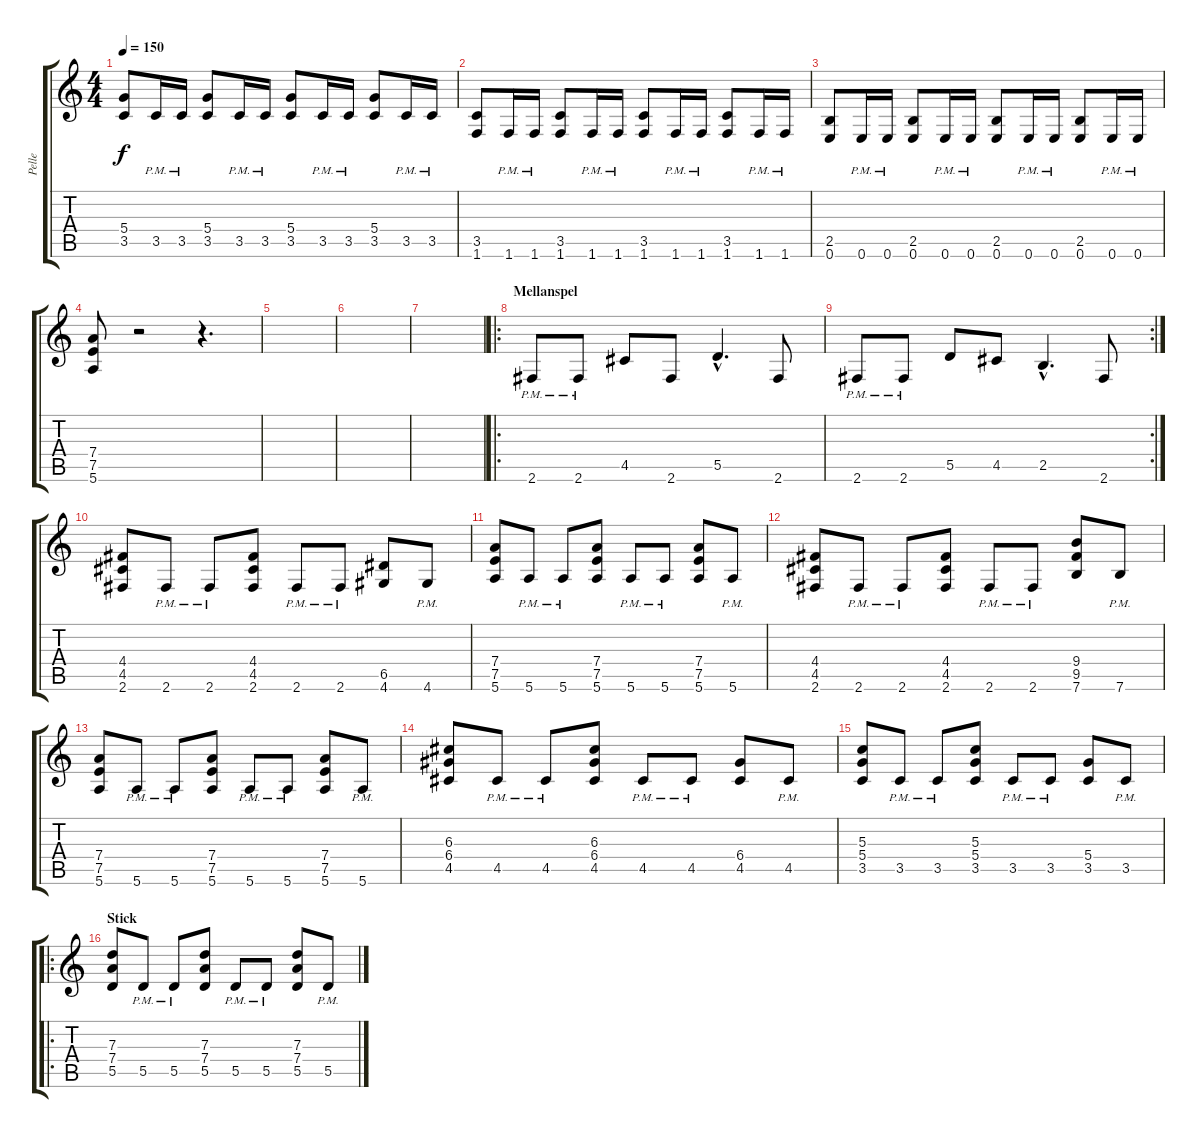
\track ("Pelle" "Pelle") {instrument distortionguitar}
\staff {score tabs}
\tuning (E4 B3 G3 D3 A2 E2) {hide}
\ts (4 4)
\tempo 150
\clef g2
\ks c
(5.4 3.5).8{dy f} 3.5{pm}.16 3.5{pm}.16 (5.4 3.5).8 3.5{pm}.16 3.5{pm}.16 (5.4 3.5).8 3.5{pm}.16 3.5{pm}.16 (5.4 3.5).8 3.5{pm}.16 3.5{pm}.16 |
(3.5 1.6).8 1.6{pm}.16 1.6{pm}.16 (3.5 1.6).8 1.6{pm}.16 1.6{pm}.16 (3.5 1.6).8 1.6{pm}.16 1.6{pm}.16 (3.5 1.6).8 1.6{pm}.16 1.6{pm}.16 |
(2.5 0.6).8 0.6{pm}.16 0.6{pm}.16 (2.5 0.6).8 0.6{pm}.16 0.6{pm}.16 (2.5 0.6).8 0.6{pm}.16 0.6{pm}.16 (2.5 0.6).8 0.6{pm}.16 0.6{pm}.16 |
(7.4 7.5 5.6).8 r.2 r.4{d} |
|
|
|
\ro
\section ("" "Mellanspel")
2.6{pm}.8 2.6{pm}.8 4.5.8 2.6.8 5.5{hac}.4{d} 2.6.8 |
\rc 2
2.6{pm}.8 2.6{pm}.8 5.5.8 4.5.8 2.5{hac}.4{d} 2.6.8 |
(4.4 4.5 2.6).8 2.6{pm}.8 2.6{pm}.8 (4.4 4.5 2.6).8 2.6{pm}.8 2.6{pm}.8 (6.5 4.6).8 4.6{pm}.8 |
(7.4 7.5 5.6).8 5.6{pm}.8 5.6{pm}.8 (7.4 7.5 5.6).8 5.6{pm}.8 5.6{pm}.8 (7.4 7.5 5.6).8 5.6{pm}.8 |
(4.4 4.5 2.6).8 2.6{pm}.8 2.6{pm}.8 (4.4 4.5 2.6).8 2.6{pm}.8 2.6{pm}.8 (9.4 9.5 7.6).8 7.6{pm}.8 |
(7.4 7.5 5.6).8 5.6{pm}.8 5.6{pm}.8 (7.4 7.5 5.6).8 5.6{pm}.8 5.6{pm}.8 (7.4 7.5 5.6).8 5.6{pm}.8 |
(6.3 6.4 4.5).8 4.5{pm}.8 4.5{pm}.8 (6.3 6.4 4.5).8 4.5{pm}.8 4.5{pm}.8 (6.4 4.5).8 4.5{pm}.8 |
(5.3 5.4 3.5).8 3.5{pm}.8 3.5{pm}.8 (5.3 5.4 3.5).8 3.5{pm}.8 3.5{pm}.8 (5.4 3.5).8 3.5{pm}.8 |
\ro
\section ("" "Stick")
(7.3 7.4 5.5).8 5.5{pm}.8 5.5{pm}.8 (7.3 7.4 5.5).8 5.5{pm}.8 5.5{pm}.8 (7.3 7.4 5.5).8 5.5{pm}.8
